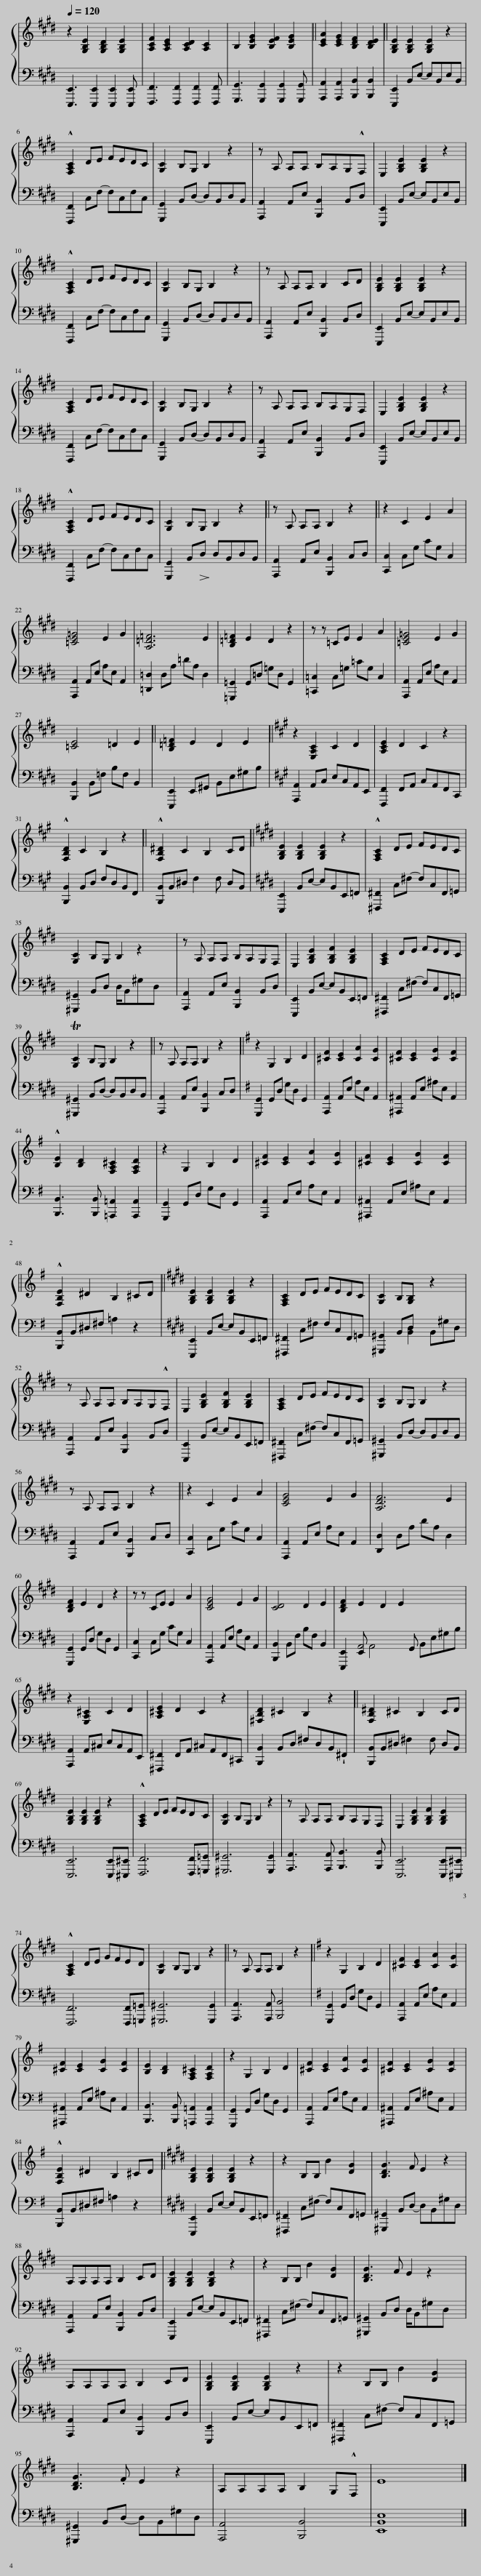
X:1
%%score { ( 1 3 ) | ( 2 4 ) }
L:1/8
Q:1/4=120
M:none
I:linebreak $
K:E
V:1 treble
V:3 treble
V:2 bass
V:4 bass
V:1
 z2 [G,B,E]2 [G,B,D]2 [G,B,E]2 | [A,CF]2 [A,CE]2 [A,CD]2 [A,C]2 | B,2 [B,EG]2 [B,EF]2 [B,EG]2 | [CEA]2 [CEG]2 [B,DF]2 [B,DE]2 | [G,B,E]2 [G,B,E]2 [G,B,E]2 z2 |$ %5
 !^![F,A,C]2 DE FEDC | [G,C]2 B,G, B,2 z2 | z A, A,A, B,A,G,!^!F, | E,2 [G,B,E]2 [G,B,E]2 z2 |$ !^![F,A,C]2 DE FEDC | %10
 [G,C]2 B,G, B,2 z2 | z A, A,A, B,2 CD | [G,B,E]2 [G,B,E]2 [G,B,E]2 z2 |$ [F,A,C]2 DE FEDC | [G,C]2 B,G, B,2 z2 | %15
 z A, A,A, B,A,G,F, | E,2 [G,B,E]2 [G,B,E]2 z2 |$ !^![F,A,C]2 DE FEDC | [G,C]2 B,G, B,2 z2 | z A, A,A, B,2 z2 | %20
 z2 C2 E2 A2 |$ [=CE=G]4 E2 G2 | [A,=D=F]6 E2 | [B,=D=F]2 E2 D2 z2 | z z =CE E2 A2 | %25
 [=CE=G]4 E2 G2 |$ [=CE]4 =D2 E2 | [B,=D=F]2 E2 D2 E2 |[K:A] z2 [E,A,C]2 C2 D2 | [A,CE]2 D2 C2 z2 |$ %30
 !^![F,B,D]2 C2 B,2 z2 | !^![F,B,^D]2 C2 B,2 CD |[K:E] [G,B,E]2 [G,B,E]2 [G,B,E]2 z2 | !^![F,A,C]2 DE FEDC |$ [G,C]2 B,G, B,2 x2 | %35
 z A, A,A, B,A,G,F, | E,2 [G,B,E]2 [G,B,F]2 [G,B,E]2 | [F,A,C]2 DE FEDC |$ T[G,C]2 B,G, B,2 z2 | z A, A,A, B,2 z2 | %40
[K:G] z2 G,2 B,2 D2 | [^CF]2 [CE]2 [CA]2 [CG]2 | [^CF]2 [CE]2 [CG]2 [CF]2 |$ !^![B,E]2 [B,D]2 [F,A,^C]2 [F,A,D]2 | z2 G,2 B,2 D2 | %45
 [^CF]2 [CE]2 [CA]2 [CG]2 | [^CF]2 [CE]2 [CG]2 [CF]2 |$ !^![F,B,E]2 ^D2 B,2 ^CD |[K:E] [G,B,E]2 [G,B,E]2 [G,B,E]2 z2 | [F,A,C]2 DE FEDC | %50
 [G,C]2 B,G, x z2 x |$ z A, A,A, B,A,G,!^!F, | E,2 [G,B,E]2 [G,B,F]2 [G,B,E]2 | [F,A,C]2 DE FEDC | [G,C]2 B,G, B,2 z2 |$ %55
 z A, A,A, B,2 z2 | z2 C2 E2 A2 | [CEG]4 E2 G2 | [A,DF]6 E2 |$ [B,DF]2 E2 D2 z2 | %60
 z z CE E2 A2 | [CEG]4 E2 G2 | [CD]4 D2 E2 | [B,DF]2 E2 D2 E2 x4 |$ z2 [E,A,^C]2 C2 D2 | %65
 [A,^CE]2 D2 C2 z2 | [^F,B,D]2 ^C2 B,2 z2 | [F,B,^D]2 ^C2 B,2 CD |$ [G,B,E]2 [G,B,E]2 [G,B,E]2 z2 | !^![F,A,C]2 DE FEDC | %70
 [G,C]2 B,G, B,2 z2 | z A, A,A, B,A,G,F, | E,2 [G,B,E]2 [G,B,F]2 [G,B,E]2 |$ !^![F,A,C]2 DE GFED | [G,C]2 B,G, B,2 z2 | %75
 z A, A,A, B,2 z2 |[K:G] z2 G,2 B,2 D2 | [^CF]2 [CE]2 [CA]2 [CG]2 |$ [^CF]2 [CE]2 [CG]2 [CF]2 | [B,E]2 [B,D]2 [F,A,^C]2 [F,A,D]2 | %80
 z2 G,2 B,2 D2 | [^CF]2 [CE]2 [CA]2 [CG]2 | [^CF]2 [CE]2 [CG]2 [CF]2 |$ !^![F,B,E]2 ^D2 B,2 ^CD |[K:E] [G,B,E]2 [G,B,E]2 [G,B,E]2 z2 | %85
 z2 B,B, B2 [DG]2 | [B,DG]3 F E2 z2 |$ A,A,A,A, B,2 CD | [G,B,E]2 [G,B,E]2 [G,B,E]2 z2 | z2 B,B, B2 [DG]2 | %90
 [B,DG]3 F E2 x2 |$ A,A,A,A, B,2 CD | [G,B,E]2 [G,B,E]2 [G,B,E]2 z2 | z2 B,B, B2 [DG]2 |$ [B,DG]3 .F E2 z2 | %95
 A,A,A,A, B,2 G,!^!F, | E8 |] %97
V:2
 [E,,,E,,]3 [E,,,E,,]2 [E,,,E,,]2 [E,,,E,,] | [F,,,F,,]3 [F,,,F,,]2 [F,,,F,,]2 [F,,,F,,] | [G,,,G,,]3 [G,,,G,,]2 [G,,,G,,]2 [G,,,G,,] | [A,,,A,,]2 [A,,,A,,]2 [B,,,B,,]2 [B,,,B,,]2 | [E,,,E,,]2 B,,E,- E,B,,E,B,, |$ %5
 [F,,,F,,]2 C,F,- F,C,F,C, | [G,,,G,,]2 B,,D,- D,B,,D,B,, | [A,,,A,,]2 A,,E, [B,,,B,,]2 B,,D, | [E,,,E,,]2 B,,E,- E,B,,E,B,, |$ [F,,,F,,]2 C,F,- F,C,F,C, | %10
 [G,,,G,,]2 B,,D,- D,B,,D,B,, | [A,,,A,,]2 A,,E, [B,,,B,,]2 B,,D, | [E,,,E,,]2 B,,E,- E,B,,E,B,, |$ [F,,,F,,]2 C,F,- F,C,F,C, | [G,,,G,,]2 B,,D,- D,B,,D,B,, | %15
 [A,,,A,,]2 A,,E, [B,,,B,,]2 B,,D, | [E,,,E,,]2 B,,E,- E,B,,E,B,, |$ [F,,,F,,]2 C,F,- F,C,F,C, | [G,,,G,,]2 B,,!>(!D,!>)! D,B,,D,B,, | [A,,,A,,]2 A,,E, [B,,,B,,]2 C,D, | %20
 [C,,C,]2 C,G, CG, C,2 |$ [A,,,A,,]2 A,,E, A,E, A,,2 | [=D,,=D,]2 D,A, =DA, D,2 | [=G,,,=G,,]2 G,,=D, =G,D, G,,2 | [=C,,=C,]2 C,=G, =CG, C,2 | %25
 [A,,,A,,]2 A,,E, A,E, A,,2 |$ [B,,,B,,]2 B,,=F, B,F, B,,2 | [E,,,E,,]2 E,,^G,, B,,E,^G,B, |[K:A] [A,,,A,,]2 A,,C, E,C,A,,E,, | [F,,,F,,]2 F,,A,, C,A,,F,,C,, |$ %30
 [B,,,B,,]2 B,,D, F,D,B,,F,, | [B,,,B,,]B,,^D, F,2 F, D,B,, |[K:E] [E,,,E,,]2 B,,E,- E,B,,E,,=F,, | [^F,,,^F,,]2 C,^F,- F,C,F,,=G,, |$ [^G,,,^G,,]2 B,,D, D,/B,,^G,D, x/ | %35
 [A,,,A,,]2 A,,E, [B,,,B,,]2 B,,D, | [E,,,E,,]2 B,,E,- E,B,,E,,=F,, | [^F,,,^F,,]2 C,^F,- F,C,F,,=G,, |$ [^G,,,^G,,]2 B,,D,- D,B,,D,B,, | [A,,,A,,]2 A,,E, [B,,,B,,]2 C,D, | %40
[K:G] [G,,,G,,]2 G,,D, G,D, G,,2 | [A,,,A,,]2 A,,E, A,E, A,,2 | [^A,,,^A,,]2 A,,E, ^A,E, A,,2 |$ [B,,,B,,]3 [B,,,B,,] [=A,,,=A,,]2 [A,,,A,,]2 | [G,,,G,,]2 G,,D, G,D, G,,2 | %45
 [A,,,A,,]2 A,,E, A,E, A,,2 | [^A,,,^A,,]2 A,,E, ^A,E, A,,2 |$ [B,,,B,,]B,,^D,^F, =A,2 z2 |[K:E] [E,,,E,,]2 B,,E,- E,B,,E,,=F,, | [^F,,,^F,,]2 C,^F, F,C,F,,=G,, | %50
 [^G,,,^G,,]2 B,,D, x4 |$ [A,,,A,,]2 A,,E, [B,,,B,,]2 B,,D, | [E,,,E,,]2 B,,E,- E,B,,E,,=F,, | [^F,,,^F,,]2 C,^F,- F,C,F,,=G,, | [^G,,,^G,,]2 B,,D,- D,B,,D,B,, |$ %55
 [A,,,A,,]2 A,,E, [B,,,B,,]2 C,D, | [C,,C,]2 C,G, CG, C,2 | [A,,,A,,]2 A,,E, A,E, A,,2 | [D,,D,]2 D,A, DA, D,2 |$ [G,,,G,,]2 G,,D, G,D, G,,2 | %60
 [C,,C,]2 C,G, CG, C,2 | [A,,,A,,]2 A,,E, A,E, A,,2 | [B,,,B,,]2 B,,F, B,F, B,,2 | [E,,,E,,]2 [E,,A,,] A,,4 G,, B,,E,^G,B, |$ [A,,,A,,]2 A,,^C, E,C,A,,E,, | %65
 [^F,,,^F,,]2 F,,A,, ^C,A,,F,,^C,, | [B,,,B,,]2 B,,D, ^F,D,B,,!wedge!^F,, | [B,,,B,,]B,,^D, ^F,2 F, D,B,, |$ [E,,,E,,]6 [E,,,E,,][^E,,,^E,,] | [F,,,F,,]6 [F,,,F,,][=G,,,=G,,] | %70
 [^G,,,^G,,]6 [G,,,G,,]2 | [A,,,A,,]3 [A,,,A,,] [B,,,B,,]3 [B,,,B,,] | [E,,,E,,]6 [E,,,E,,][^E,,,^E,,] |$ [F,,,F,,]6 [F,,,F,,][=G,,,=G,,] | [^G,,,^G,,]6 [G,,,G,,]2 | %75
 [A,,,A,,]3 [A,,,A,,] [B,,,B,,]4 |[K:G] [G,,,G,,]2 G,,D, G,D, G,,2 | [A,,,A,,]2 A,,E, A,E, A,,2 |$ [^A,,,^A,,]2 A,,E, ^A,E, A,,2 | [B,,,B,,]3 [B,,,B,,] [=A,,,=A,,]2 [A,,,A,,]2 | %80
 [G,,,G,,]2 G,,D, G,D, G,,2 | [A,,,A,,]2 A,,E, A,E, A,,2 | [^A,,,^A,,]2 A,,E, ^A,E, A,,2 |$ [B,,,B,,]B,,^D,^F, =A,2 z2 |[K:E] [E,,,E,,]2 B,,E,- E,B,,E,,=F,, | %85
 [^F,,,^F,,]2 C,^F,- F,C,F,,=G,, | [^G,,,^G,,]2 B,,D,- D,B,,^G,D, |$ [A,,,A,,]2 A,,E, [B,,,B,,]2 B,,D, | [E,,,E,,]2 B,,E,- E,B,,E,,=F,, | [^F,,,^F,,]2 C,^F,- F,C,F,,=G,, | %90
 [^G,,,^G,,]2 B,,D, D,/B,,^G,D, x/ |$ [A,,,A,,]2 A,,E, [B,,,B,,]2 B,,D, | [E,,,E,,]2 B,,E,- E,B,,E,,=F,, | [^F,,,^F,,]2 C,^F,- F,C,F,,=G,, |$ [^G,,,^G,,]2 B,,D,- D,B,,^G,D, | %95
 [A,,,A,,]4 [B,,,B,,]4 | E,8 |] %97
V:3
 x8 | x8 | x8 | x8 | x8 |$ %5
 x8 | x8 | x8 | x8 |$ x8 | %10
 x8 | x8 | x8 |$ x8 | x8 | %15
 x8 | x8 |$ x8 | x8 | x8 | %20
 x8 |$ x8 | x8 | x8 | x8 | %25
 x8 |$ x8 | x8 |[K:A] x8 | x8 |$ %30
 x8 | x8 |[K:E] x8 | x8 |$ x11/2 z2 x/ | %35
 x8 | x8 | x8 |$ x8 | x8 | %40
[K:G] x8 | x8 | x8 |$ x8 | x8 | %45
 x8 | x8 |$ x8 |[K:E] x8 | x8 | %50
 x3 B,2 x3 |$ x8 | x8 | x8 | x8 |$ %55
 x8 | x8 | x8 | x8 |$ x8 | %60
 x8 | x8 | x8 | x12 |$ x8 | %65
 x8 | x8 | x8 |$ x8 | x8 | %70
 x8 | x8 | x8 |$ x8 | x8 | %75
 x8 |[K:G] x8 | x8 |$ x8 | x8 | %80
 x8 | x8 | x8 |$ x8 |[K:E] x8 | %85
 x8 | x8 |$ x8 | x8 | x8 | %90
 x11/2 z2 x/ |$ x8 | x8 | x8 |$ x8 | %95
 x8 |[I:staff +1] B,,8 |] %97
V:4
 x8 | x8 | x8 | x8 | x8 |$ %5
 x8 | x8 | x8 | x8 |$ x8 | %10
 x8 | x8 | x8 |$ x8 | x8 | %15
 x8 | x8 |$ x8 | x8 | x8 | %20
 x8 |$ x8 | x8 | x8 | x8 | %25
 x8 |$ x8 | x8 |[K:A] x8 | x8 |$ %30
 x8 | x8 |[K:E] x8 | x8 |$ x8 | %35
 x8 | x8 | x8 |$ x8 | x8 | %40
[K:G] x8 | x8 | x8 |$ x8 | x8 | %45
 x8 | x8 |$ x8 |[K:E] x8 | x8 | %50
 x3 [B,,D,]2 B,,^G,D, |$ x8 | x8 | x8 | x8 |$ %55
 x8 | x8 | x8 | x8 |$ x8 | %60
 x8 | x8 | x8 | x12 |$ x8 | %65
 x8 | x8 | x8 |$ x8 | x8 | %70
 x8 | x8 | x8 |$ x8 | x8 | %75
 x8 |[K:G] x8 | x8 |$ x8 | x8 | %80
 x8 | x8 | x8 |$ x8 |[K:E] x8 | %85
 x8 | x8 |$ x8 | x8 | x8 | %90
 x8 |$ x8 | x8 | x8 |$ x8 | %95
 x8 | E,,8 |] %97
